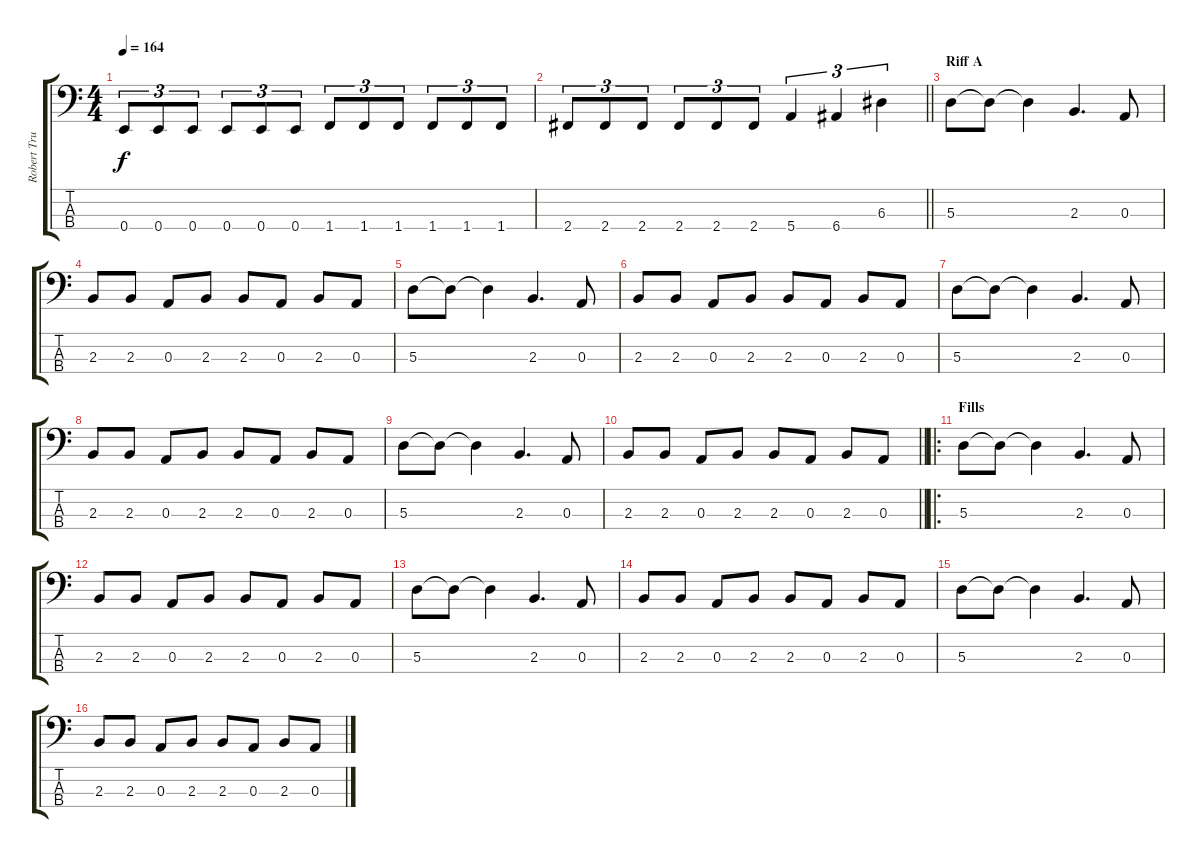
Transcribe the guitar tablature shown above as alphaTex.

\track ("Robert Trujillo" "Robert Tru") {instrument electricbassfinger}
\staff {score tabs}
\tuning (G2 D2 A1 E1) {hide}
\ts (4 4)
\tempo 164
\clef f4
\ks c
0.4.8{tu (3 2) dy f} 0.4.8{tu (3 2)} 0.4.8{tu (3 2)} 0.4.8{tu (3 2)} 0.4.8{tu (3 2)} 0.4.8{tu (3 2)} 1.4.8{tu (3 2)} 1.4.8{tu (3 2)} 1.4.8{tu (3 2)} 1.4.8{tu (3 2)} 1.4.8{tu (3 2)} 1.4.8{tu (3 2)} |
\barLineRight lightlight
2.4.8{tu (3 2)} 2.4.8{tu (3 2)} 2.4.8{tu (3 2)} 2.4.8{tu (3 2)} 2.4.8{tu (3 2)} 2.4.8{tu (3 2)} 5.4.4{tu (3 2)} 6.4.4{tu (3 2)} 6.3.4{tu (3 2)} |
\section ("" "Riff A")
5.3.8 5.3{t}.8 5.3{t}.4 2.3.4{d} 0.3.8 |
2.3.8 2.3.8 0.3.8 2.3.8 2.3.8 0.3.8 2.3.8 0.3.8 |
5.3.8 5.3{t}.8 5.3{t}.4 2.3.4{d} 0.3.8 |
2.3.8 2.3.8 0.3.8 2.3.8 2.3.8 0.3.8 2.3.8 0.3.8 |
5.3.8 5.3{t}.8 5.3{t}.4 2.3.4{d} 0.3.8 |
2.3.8 2.3.8 0.3.8 2.3.8 2.3.8 0.3.8 2.3.8 0.3.8 |
5.3.8 5.3{t}.8 5.3{t}.4 2.3.4{d} 0.3.8 |
\barLineRight lightlight
2.3.8 2.3.8 0.3.8 2.3.8 2.3.8 0.3.8 2.3.8 0.3.8 |
\ro
\section ("" "Fills")
5.3.8 5.3{t}.8 5.3{t}.4 2.3.4{d} 0.3.8 |
2.3.8 2.3.8 0.3.8 2.3.8 2.3.8 0.3.8 2.3.8 0.3.8 |
5.3.8 5.3{t}.8 5.3{t}.4 2.3.4{d} 0.3.8 |
2.3.8 2.3.8 0.3.8 2.3.8 2.3.8 0.3.8 2.3.8 0.3.8 |
5.3.8 5.3{t}.8 5.3{t}.4 2.3.4{d} 0.3.8 |
2.3.8 2.3.8 0.3.8 2.3.8 2.3.8 0.3.8 2.3.8 0.3.8
